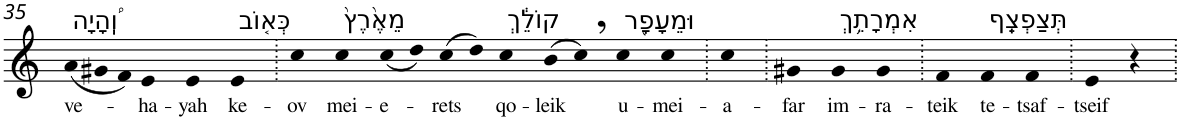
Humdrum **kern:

**kern	**text
*part1	*part1
*staff1	*staff1
*I"Piano	*
*I'Pno	*
!!LO:PB:g=z
*clefG2	*
*k[]	*
*Xtuplet	*
=35	=35
!LO:TX:a:t=וְֽ֠הָיָה	!
!	!LO:LY:b
(12a	ve-
12g#X	.
12f)	.
!	!LO:LY:b
4e	-ha-
!	!LO:LY:b
4e	-yah
!LO:TX:a:t=כְּא֤וֹב	!
!	!LO:LY:b
4e	ke-
=36.	=36.
!	!LO:LY:b
4cc	-ov
!LO:TX:a:t=מֵאֶ֙רֶץ֙	!
!	!LO:LY:b
4cc	mei-
!	!LO:LY:b
(<8cc	-e-
8dd)	.
!	!LO:LY:b
(8cc	-rets
8dd)	.
!LO:TX:a:t=קוֹלֵ֔ךְ	!
!	!LO:LY:b
4cc	qo-
!	!LO:LY:b
(8b	-leik
8cc,)	.
!LO:TX:a:t=וּמֵעָפָ֖ר	!
!	!LO:LY:b
4cc	u-
!	!LO:LY:b
4cc	-mei-
=37.	=37.
!	!LO:LY:b
4cc	-a-
=38.	=38.
!	!LO:LY:b
4g#X	-far
!LO:TX:a:t=אִמְרָתֵ֥ךְ	!
!	!LO:LY:b
4g#	im-
!	!LO:LY:b
4g#	-ra-
=39.	=39.
!	!LO:LY:b
4f	-teik
!LO:TX:a:t=תְּצַפְצֵֽף	!
!	!LO:LY:b
4f	te-
!	!LO:LY:b
4f	-tsaf-
=40.	=40.
!	!LO:LY:b
4e	-tseif
4r	.
=.	=.
*-	*-
